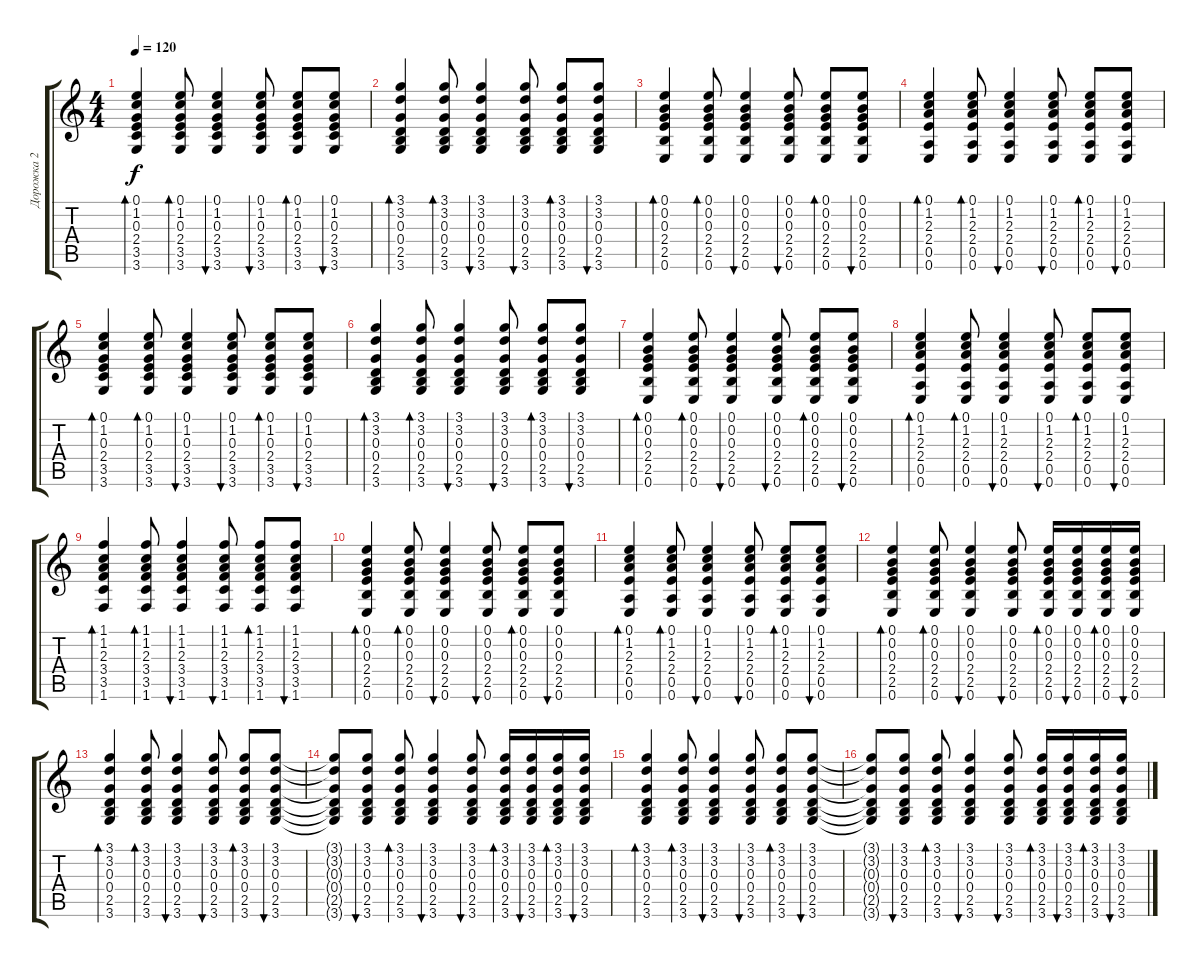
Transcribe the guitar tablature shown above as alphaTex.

\track ("Дорожка 2" "Дорожка 2") {instrument acousticguitarsteel}
\staff {score tabs}
\tuning (E4 B3 G3 D3 A2 E2) {hide}
\ts (4 4)
\tempo 120
\clef g2
\ks c
(0.1 1.2 0.3 2.4 3.5 3.6).4{bd 60 dy f} (0.1 1.2 0.3 2.4 3.5 3.6).8{bd 60} (0.1 1.2 0.3 2.4 3.5 3.6).4{bu 60} (0.1 1.2 0.3 2.4 3.5 3.6).8{bu 60} (0.1 1.2 0.3 2.4 3.5 3.6).8{bd 60} (0.1 1.2 0.3 2.4 3.5 3.6).8{bu 60} |
(3.1 3.2 0.3 0.4 2.5 3.6).4{bd 60} (3.1 3.2 0.3 0.4 2.5 3.6).8{bd 60} (3.1 3.2 0.3 0.4 2.5 3.6).4{bu 60} (3.1 3.2 0.3 0.4 2.5 3.6).8{bu 60} (3.1 3.2 0.3 0.4 2.5 3.6).8{bd 60} (3.1 3.2 0.3 0.4 2.5 3.6).8{bu 60} |
(0.1 0.2 0.3 2.4 2.5 0.6).4{bd 60} (0.1 0.2 0.3 2.4 2.5 0.6).8{bd 60} (0.1 0.2 0.3 2.4 2.5 0.6).4{bu 60} (0.1 0.2 0.3 2.4 2.5 0.6).8{bu 60} (0.1 0.2 0.3 2.4 2.5 0.6).8{bd 60} (0.1 0.2 0.3 2.4 2.5 0.6).8{bu 60} |
(0.1 1.2 2.3 2.4 0.5 0.6).4{bd 60} (0.1 1.2 2.3 2.4 0.5 0.6).8{bd 60} (0.1 1.2 2.3 2.4 0.5 0.6).4{bu 60} (0.1 1.2 2.3 2.4 0.5 0.6).8{bu 60} (0.1 1.2 2.3 2.4 0.5 0.6).8{bd 60} (0.1 1.2 2.3 2.4 0.5 0.6).8{bu 60} |
(0.1 1.2 0.3 2.4 3.5 3.6).4{bd 60} (0.1 1.2 0.3 2.4 3.5 3.6).8{bd 60} (0.1 1.2 0.3 2.4 3.5 3.6).4{bu 60} (0.1 1.2 0.3 2.4 3.5 3.6).8{bu 60} (0.1 1.2 0.3 2.4 3.5 3.6).8{bd 60} (0.1 1.2 0.3 2.4 3.5 3.6).8{bu 60} |
(3.1 3.2 0.3 0.4 2.5 3.6).4{bd 60} (3.1 3.2 0.3 0.4 2.5 3.6).8{bd 60} (3.1 3.2 0.3 0.4 2.5 3.6).4{bu 60} (3.1 3.2 0.3 0.4 2.5 3.6).8{bu 60} (3.1 3.2 0.3 0.4 2.5 3.6).8{bd 60} (3.1 3.2 0.3 0.4 2.5 3.6).8{bu 60} |
(0.1 0.2 0.3 2.4 2.5 0.6).4{bd 60} (0.1 0.2 0.3 2.4 2.5 0.6).8{bd 60} (0.1 0.2 0.3 2.4 2.5 0.6).4{bu 60} (0.1 0.2 0.3 2.4 2.5 0.6).8{bu 60} (0.1 0.2 0.3 2.4 2.5 0.6).8{bd 60} (0.1 0.2 0.3 2.4 2.5 0.6).8{bu 60} |
(0.1 1.2 2.3 2.4 0.5 0.6).4{bd 60} (0.1 1.2 2.3 2.4 0.5 0.6).8{bd 60} (0.1 1.2 2.3 2.4 0.5 0.6).4{bu 60} (0.1 1.2 2.3 2.4 0.5 0.6).8{bu 60} (0.1 1.2 2.3 2.4 0.5 0.6).8{bd 60} (0.1 1.2 2.3 2.4 0.5 0.6).8{bu 60} |
(1.1 1.2 2.3 3.4 3.5 1.6).4{bd 60} (1.1 1.2 2.3 3.4 3.5 1.6).8{bd 60} (1.1 1.2 2.3 3.4 3.5 1.6).4{bu 60} (1.1 1.2 2.3 3.4 3.5 1.6).8{bu 60} (1.1 1.2 2.3 3.4 3.5 1.6).8{bd 60} (1.1 1.2 2.3 3.4 3.5 1.6).8{bu 60} |
(0.1 0.2 0.3 2.4 2.5 0.6).4{bd 60} (0.1 0.2 0.3 2.4 2.5 0.6).8{bd 60} (0.1 0.2 0.3 2.4 2.5 0.6).4{bu 60} (0.1 0.2 0.3 2.4 2.5 0.6).8{bu 60} (0.1 0.2 0.3 2.4 2.5 0.6).8{bd 60} (0.1 0.2 0.3 2.4 2.5 0.6).8{bu 60} |
(0.1 1.2 2.3 2.4 0.5 0.6).4{bd 60} (0.1 1.2 2.3 2.4 0.5 0.6).8{bd 60} (0.1 1.2 2.3 2.4 0.5 0.6).4{bu 60} (0.1 1.2 2.3 2.4 0.5 0.6).8{bu 60} (0.1 1.2 2.3 2.4 0.5 0.6).8{bd 60} (0.1 1.2 2.3 2.4 0.5 0.6).8{bu 60} |
(0.1 0.2 0.3 2.4 2.5 0.6).4{bd 60} (0.1 0.2 0.3 2.4 2.5 0.6).8{bd 60} (0.1 0.2 0.3 2.4 2.5 0.6).4{bu 60} (0.1 0.2 0.3 2.4 2.5 0.6).8{bu 60} (0.1 0.2 0.3 2.4 2.5 0.6).16{bd 60} (0.1 0.2 0.3 2.4 2.5 0.6).16{bu 60} (0.1 0.2 0.3 2.4 2.5 0.6).16{bd 60} (0.1 0.2 0.3 2.4 2.5 0.6).16{bu 60} |
(3.1 3.2 0.3 0.4 2.5 3.6).4{bd 60} (3.1 3.2 0.3 0.4 2.5 3.6).8{bd 60} (3.1 3.2 0.3 0.4 2.5 3.6).4{bu 60} (3.1 3.2 0.3 0.4 2.5 3.6).8{bu 60} (3.1 3.2 0.3 0.4 2.5 3.6).8{bd 60} (3.1 3.2 0.3 0.4 2.5 3.6).8{bu 60} |
(3.1{t} 3.2{t} 0.3{t} 0.4{t} 2.5{t} 3.6{t}).8 (3.1 3.2 0.3 0.4 2.5 3.6).8{bu 60} (3.1 3.2 0.3 0.4 2.5 3.6).8{bd 60} (3.1 3.2 0.3 0.4 2.5 3.6).4{bu 60} (3.1 3.2 0.3 0.4 2.5 3.6).8{bu 60} (3.1 3.2 0.3 0.4 2.5 3.6).16{bd 60} (3.1 3.2 0.3 0.4 2.5 3.6).16{bu 60} (3.1 3.2 0.3 0.4 2.5 3.6).16{bd 60} (3.1 3.2 0.3 0.4 2.5 3.6).16{bu 60} |
(3.1 3.2 0.3 0.4 2.5 3.6).4{bd 60} (3.1 3.2 0.3 0.4 2.5 3.6).8{bd 60} (3.1 3.2 0.3 0.4 2.5 3.6).4{bu 60} (3.1 3.2 0.3 0.4 2.5 3.6).8{bu 60} (3.1 3.2 0.3 0.4 2.5 3.6).8{bd 60} (3.1 3.2 0.3 0.4 2.5 3.6).8{bu 60} |
(3.1{t} 3.2{t} 0.3{t} 0.4{t} 2.5{t} 3.6{t}).8 (3.1 3.2 0.3 0.4 2.5 3.6).8{bu 60} (3.1 3.2 0.3 0.4 2.5 3.6).8{bd 60} (3.1 3.2 0.3 0.4 2.5 3.6).4{bu 60} (3.1 3.2 0.3 0.4 2.5 3.6).8{bu 60} (3.1 3.2 0.3 0.4 2.5 3.6).16{bd 60} (3.1 3.2 0.3 0.4 2.5 3.6).16{bu 60} (3.1 3.2 0.3 0.4 2.5 3.6).16{bd 60} (3.1 3.2 0.3 0.4 2.5 3.6).16{bu 60}
